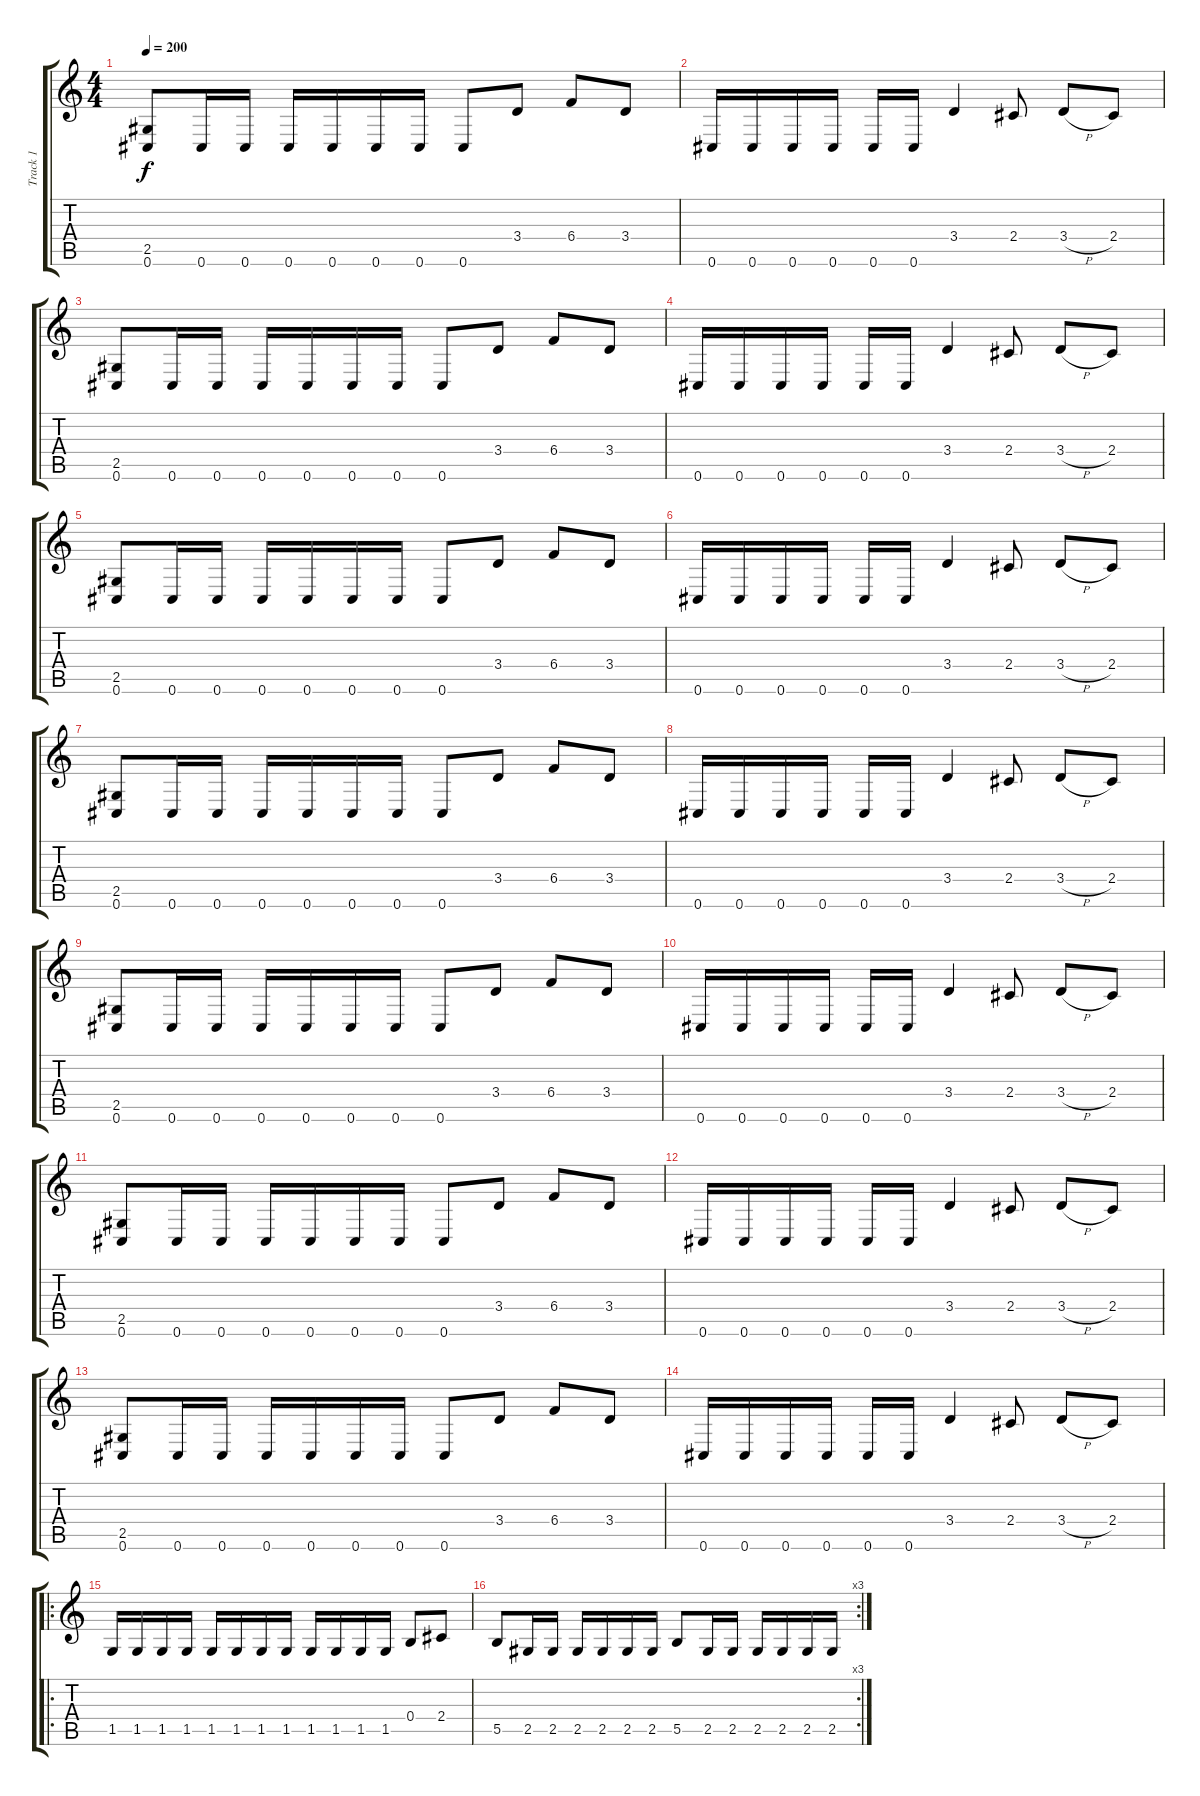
\track ("Track 1" "Track 1") {instrument distortionguitar}
\staff {score tabs}
\tuning (Db4 Ab3 E3 B2 Gb2 Db2) {hide}
\ts (4 4)
\tempo 200
\clef g2
\ks c
(2.5 0.6).8{dy f} 0.6.16 0.6.16 0.6.16 0.6.16 0.6.16 0.6.16 0.6.8 3.4.8 6.4.8 3.4.8 |
0.6.16 0.6.16 0.6.16 0.6.16 0.6.16 0.6.16 3.4.4 2.4.8 3.4{h}.8 2.4.8 |
(2.5 0.6).8 0.6.16 0.6.16 0.6.16 0.6.16 0.6.16 0.6.16 0.6.8 3.4.8 6.4.8 3.4.8 |
0.6.16 0.6.16 0.6.16 0.6.16 0.6.16 0.6.16 3.4.4 2.4.8 3.4{h}.8 2.4.8 |
(2.5 0.6).8 0.6.16 0.6.16 0.6.16 0.6.16 0.6.16 0.6.16 0.6.8 3.4.8 6.4.8 3.4.8 |
0.6.16 0.6.16 0.6.16 0.6.16 0.6.16 0.6.16 3.4.4 2.4.8 3.4{h}.8 2.4.8 |
(2.5 0.6).8 0.6.16 0.6.16 0.6.16 0.6.16 0.6.16 0.6.16 0.6.8 3.4.8 6.4.8 3.4.8 |
0.6.16 0.6.16 0.6.16 0.6.16 0.6.16 0.6.16 3.4.4 2.4.8 3.4{h}.8 2.4.8 |
(2.5 0.6).8 0.6.16 0.6.16 0.6.16 0.6.16 0.6.16 0.6.16 0.6.8 3.4.8 6.4.8 3.4.8 |
0.6.16 0.6.16 0.6.16 0.6.16 0.6.16 0.6.16 3.4.4 2.4.8 3.4{h}.8 2.4.8 |
(2.5 0.6).8 0.6.16 0.6.16 0.6.16 0.6.16 0.6.16 0.6.16 0.6.8 3.4.8 6.4.8 3.4.8 |
0.6.16 0.6.16 0.6.16 0.6.16 0.6.16 0.6.16 3.4.4 2.4.8 3.4{h}.8 2.4.8 |
(2.5 0.6).8 0.6.16 0.6.16 0.6.16 0.6.16 0.6.16 0.6.16 0.6.8 3.4.8 6.4.8 3.4.8 |
0.6.16 0.6.16 0.6.16 0.6.16 0.6.16 0.6.16 3.4.4 2.4.8 3.4{h}.8 2.4.8 |
\ro
1.5.16 1.5.16 1.5.16 1.5.16 1.5.16 1.5.16 1.5.16 1.5.16 1.5.16 1.5.16 1.5.16 1.5.16 0.4.8 2.4.8 |
\rc 3
5.5.8 2.5.16 2.5.16 2.5.16 2.5.16 2.5.16 2.5.16 5.5.8 2.5.16 2.5.16 2.5.16 2.5.16 2.5.16 2.5.16
